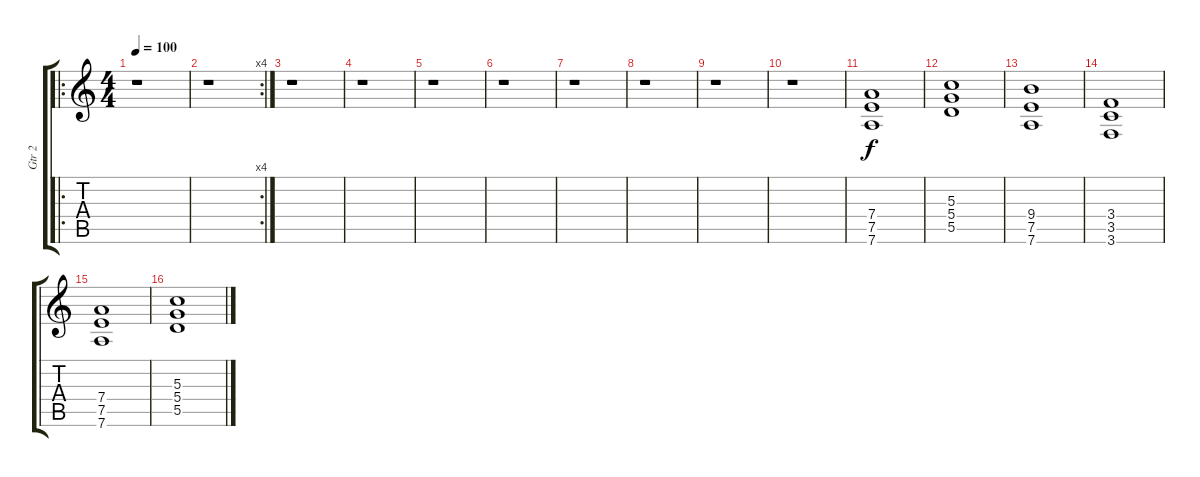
\track ("Gtr 2" "Gtr 2") {instrument overdrivenguitar}
\staff {score tabs}
\tuning (E4 B3 G3 D3 A2 D2) {hide}
\ro
\ts (4 4)
\tempo 100
\clef g2
\ks c
r.1{dy f} |
\rc 4
r.1 |
r.1 |
r.1 |
r.1 |
r.1 |
r.1 |
r.1 |
r.1 |
r.1 |
(7.4 7.5 7.6).1{volume 16} |
(5.3 5.4 5.5).1 |
(9.4 7.5 7.6).1 |
(3.4 3.5 3.6).1 |
(7.4 7.5 7.6).1 |
(5.3 5.4 5.5).1
